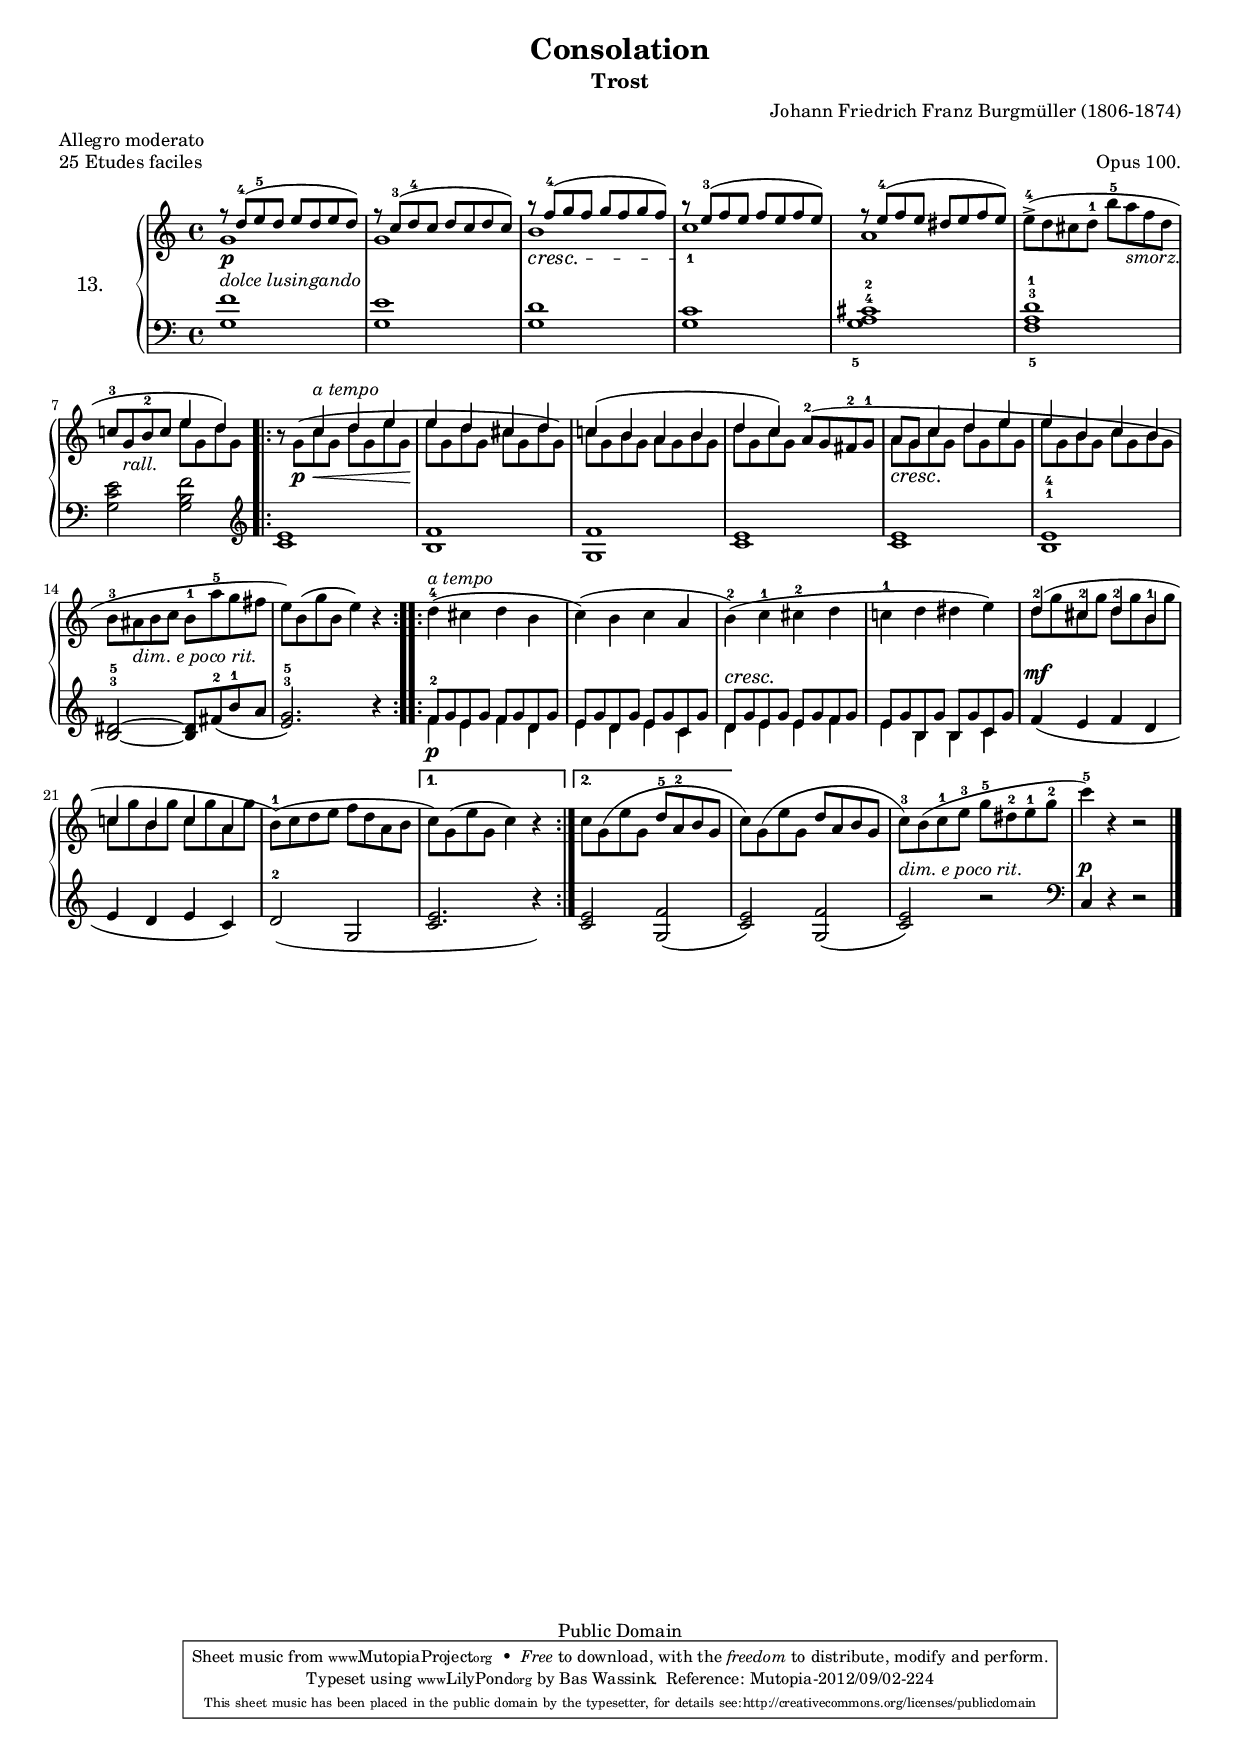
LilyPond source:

\version "2.16.0"
#(set-global-staff-size 16)
\include "nederlands.ly"
\header {
  title             = "Consolation"
  subtitle          = "Trost"
  composer          = "Johann Friedrich Franz Burgmüller (1806-1874)"
  opus              = "Opus 100."
  piece             = "25 Etudes faciles"
  meter             = "Allegro moderato"
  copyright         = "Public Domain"
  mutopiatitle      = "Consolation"
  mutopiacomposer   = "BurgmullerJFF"
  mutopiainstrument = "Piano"
  date              = "19th century"
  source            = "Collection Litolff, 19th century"
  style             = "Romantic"
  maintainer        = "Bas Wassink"
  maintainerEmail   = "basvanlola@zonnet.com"
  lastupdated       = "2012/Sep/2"

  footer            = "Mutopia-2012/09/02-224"
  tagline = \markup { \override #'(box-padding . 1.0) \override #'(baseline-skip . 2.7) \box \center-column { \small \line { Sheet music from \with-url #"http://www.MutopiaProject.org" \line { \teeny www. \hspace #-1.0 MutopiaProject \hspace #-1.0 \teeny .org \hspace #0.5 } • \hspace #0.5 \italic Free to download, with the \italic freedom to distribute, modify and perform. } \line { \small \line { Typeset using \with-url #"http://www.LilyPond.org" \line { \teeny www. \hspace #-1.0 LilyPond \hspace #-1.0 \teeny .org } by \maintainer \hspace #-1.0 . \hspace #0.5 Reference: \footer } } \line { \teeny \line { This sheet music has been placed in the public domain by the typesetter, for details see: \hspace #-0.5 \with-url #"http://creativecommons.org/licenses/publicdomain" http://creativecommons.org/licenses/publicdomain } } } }
}

Global =  {\key c\major \time 4/4}
staffUp = \change Staff = "up"
staffDown = \change Staff = "down"
Treble = \clef treble
Bass = \clef bass

dimrit = \markup{\italic "dim. e poco rit."}
atempo = \markup{\italic "a tempo"}

VoiceI =  \relative c'' {
  \stemUp \slurUp r8 d-4 ( e-5 d e d e  d)
  r c-3 ( d-4 c d c d  c)
  r f-4 ( g f g f g  f)
  r e-3 ( f e f e f  e)

  r e-4 ( f e dis e f  e)
  \stemNeutral e-4-> (
  d cis d-1 b'-5 a_ \markup{\italic "smorz."} f d
  c!-3 g_ \markup{\italic "rall."} b-2 c \stemUp e4  d)

  \repeat volta 2 {

  r8 s c4^\atempo d e
  e d cis d
  c! ( b a b
  d  c) s2

  a8 g c4 d e
  e b c b
  s1
  s
  }

  \repeat volta 2 {

  \stemNeutral d4-4^\atempo ( cis d b
   c) ( b c a
   b)-2 ( c-1 cis-2 d
  c!-1 d dis  e)

  \stemUp d4-2 ( cis-2 d-2 b-1
  c! b c a
  \stemNeutral b8)-1 ( c d e f d a b
  }

  \alternative {
    { c8) g ( e' g,  c4) r}
    {c8 g ( e' g, d'-5 a-2 b g}
  }

   c) g ( e' g, d' a b g
   c)-3 b ( c-1 e-3 g-5 dis-2 e-1 g-2
  c4)-5 r r2
  \bar "|."
  }

VoiceII =  \relative c'' {
  \stemDown g1_\p_ \markup{\italic "dolce lusingando"}
  g
  b_\cresc
  c_1\!

  a
  s
  s2 e'8 g, d' g,

  \slurUp s8 g_\p\< ( c g d' g, e' g,\!
  e' g, d' g, cis g d'  g,)
  c g b g a g b g
  d' g, c g \stemNeutral a8-2 ( g fis-2 g-1

  \stemDown a_\cresc g\! c g d' g, e' g,
  e' g, b g c g b g
  \stemNeutral b-3 ais_\dimrit b c b-1 a'-5 g fis
   e) b ( g' b,  e4) r

  \staffDown \stemUp f,8-2_\p g e g f g d g
  e g d g e g c, g'
  d^\cresc g\! e g e g f g
  e g b, g' b, g' c, g'

  \staffUp \stemDown d' g cis, g' d g b, g'
  c, g' b, g' c, g' a, g'
  s1

    s
    s

  s
  s
  s
  }

VoiceIII =  \relative c' {
  \stemNeutral \slurNeutral <g f'>1
  <g e'>
  <g d'>
  <g c>

  <g-5 a-4 cis-2>
  <f-5 a-3 d-1>
  <g c e>2 <g b f'>

  \Treble <c e>1
  <b f'>
  <g f'>
  <c e>

  <c e>
  <b e>-1-4
  \tieNeutral <b dis>2-3-5 ~ <b dis>8 fis'-2 ( b-1 a
  <e g>2.)-3-5 r4

  \stemDown f4 e f d
  e d e c
  d e e f
  e b b c

  \stemNeutral f^\mf ( e f d
  e d e  c)
  d2-2 ( g,

    <c e>2. r4)
    <c e>2 <g  f'>(

  <c e>) <g  f'>(
  <c e >)^\dimrit r
  \Bass c,4^\p r r2
  }

\score { {
\context PianoStaff <<
  \set PianoStaff.midiInstrument = "acoustic grand"
  \set PianoStaff.instrumentName = \markup{\large "13."}
  \context Staff = "up" <<
    \Global \clef treble
    \context Voice=VcI \VoiceI
    \context Voice=VcII \VoiceII
  >>
  \context Staff = "down" <<
    \Global \clef bass
    \context Voice=VcIII \VoiceIII
  >>
>>
}
\layout {}

  \midi {
    \tempo 4 = 152
    }


}

